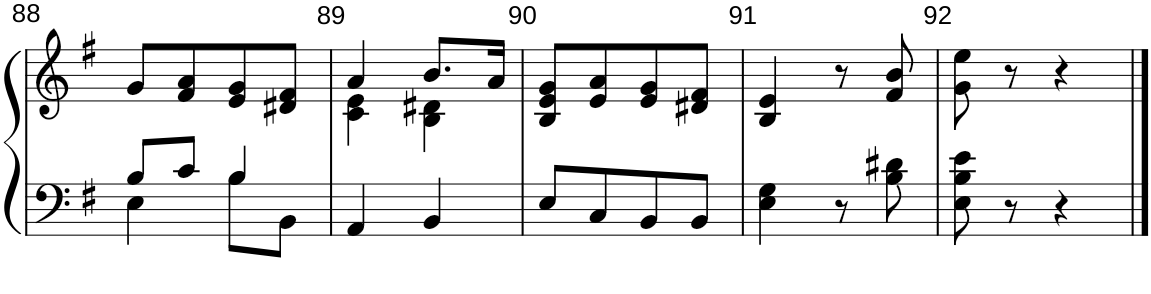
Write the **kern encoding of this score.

**kern	**kern
*part1	*part1
*staff2	*staff1
*I"Piano	*
*I'Pia.	*
!!LO:PB:g=z
*clefF4	*clefG2
*k[f#]	*k[f#]
*M4/8	*M4/8
=88	=88
*^	*
8B/L	4E\	8g/L
8c/J	.	8f#/ 8a/
4B/	8B\L	8e/ 8g/
.	8BB\J	8d#X/ 8f#/J
*v	*v	*
=89	=89
*	*^
4AA/	4a/	4c\ 4e\
4BB/	8.b/L	4B\ 4d#X\
.	16a/Jk	.
*	*v	*v
=90	=90
8E/L	8B/ 8e/ 8g/L
8C/	8e/ 8a/
8BB/	8e/ 8g/
8BB/J	8d#X/ 8f#/J
=91	=91
4E\ 4G\	4B/ 4e/
8r	8r
8B\ 8d#X\	8f#/ 8b/
=92	=92
8E\ 8B\ 8e\	8g\ 8ee\
8r	8r
4r	4r
==	==
*-	*-
